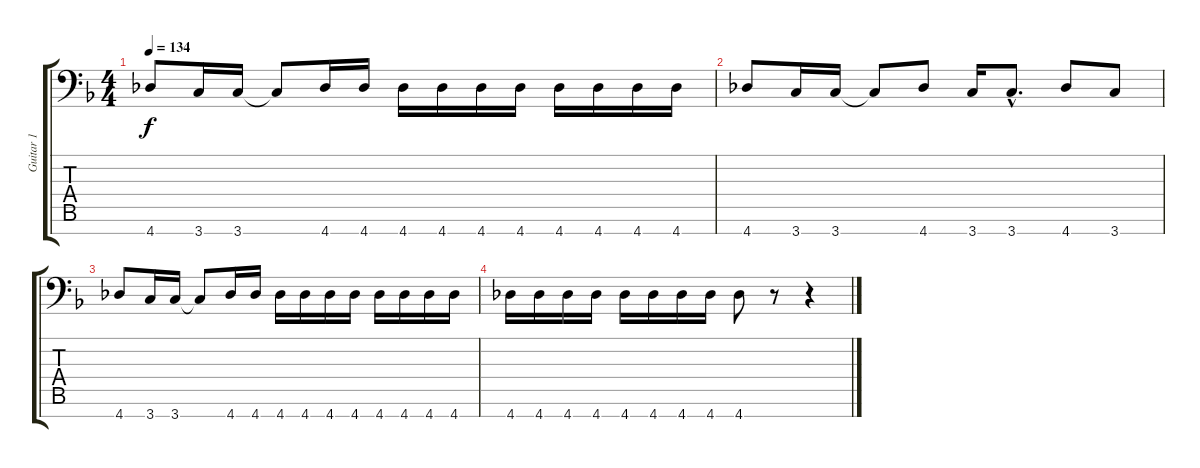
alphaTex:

\track ("Guitar 1" "Guitar 1") {instrument distortionguitar}
\staff {score tabs}
\tuning (D4 A3 F3 C3 G2 D2 A1) {hide}
\ts (4 4)
\tempo 134
\clef f4
\ks dminor
4.7.8{dy f} 3.7.16 3.7.16 3.7{t}.8 4.7.16 4.7.16 4.7.16 4.7.16 4.7.16 4.7.16 4.7.16 4.7.16 4.7.16 4.7.16 |
4.7.8 3.7.16 3.7.16 3.7{t}.8 4.7.8 3.7.16 3.7{hac}.8{d} 4.7.8 3.7.8 |
4.7.8 3.7.16 3.7.16 3.7{t}.8 4.7.16 4.7.16 4.7.16 4.7.16 4.7.16 4.7.16 4.7.16 4.7.16 4.7.16 4.7.16 |
4.7.16 4.7.16 4.7.16 4.7.16 4.7.16 4.7.16 4.7.16 4.7.16 4.7.8 r.8 r.4
